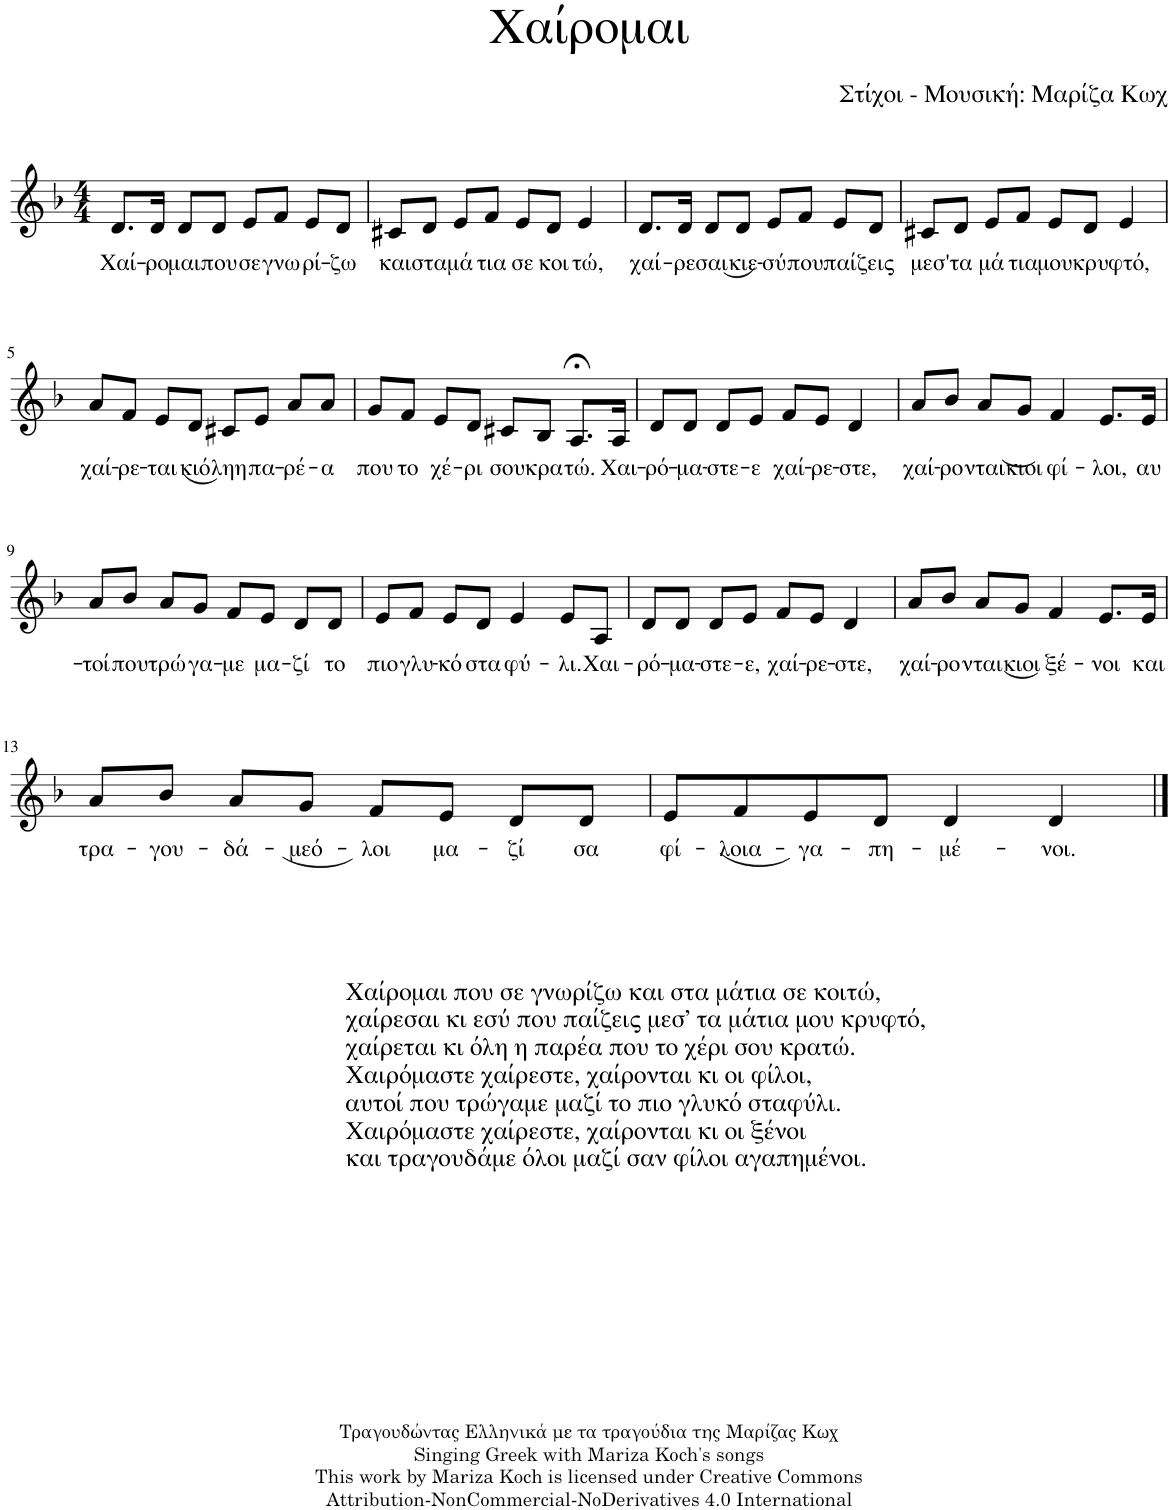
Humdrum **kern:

**kern	**text
*part1	*part1
*staff1	*staff1
*I"Φωνή	*
*clefG2	*
*k[b-]	*
*M4/4	*
=1	=1
!	!LO:LY:b
8.d/L	Χαί-
!	!LO:LY:b
16d/Jk	-ρο-
!	!LO:LY:b
8d/L	-μαι
!	!LO:LY:b
8d/J	που
!	!LO:LY:b
8e/L	σε
!	!LO:LY:b
8f/J	γνω-
!	!LO:LY:b
8e/L	-ρί-
!	!LO:LY:b
8d/J	-ζω
=2	=2
!	!LO:LY:b
8c#X/L	και
!	!LO:LY:b
8d/J	στα
!	!LO:LY:b
8e/L	μά-
!	!LO:LY:b
8f/J	-τια
!	!LO:LY:b
8e/L	σε
!	!LO:LY:b
8d/J	κοι-
!	!LO:LY:b
4e/	-τώ,
=3	=3
!	!LO:LY:b
8.d/L	χαί-
!	!LO:LY:b
16d/Jk	-ρε-
!	!LO:LY:b
8d/L	-σαι
!	!LO:LY:b
(8d/J	κιε-
!	!LO:LY:b
8e/L)	-σύ
!	!LO:LY:b
8f/J	που
!	!LO:LY:b
8e/L	παί-
!	!LO:LY:b
8d/J	-ζεις
=4	=4
!	!LO:LY:b
8c#X/L	μεσ'
!	!LO:LY:b
8d/J	τα
!	!LO:LY:b
8e/L	μά-
!	!LO:LY:b
8f/J	-τια
!	!LO:LY:b
8e/L	μου
!	!LO:LY:b
8d/J	κρυ-
!	!LO:LY:b
4e/	-φτό,
!!LO:LB:g=z
=5	=5
!	!LO:LY:b
8a/L	χαί-
!	!LO:LY:b
8f/J	-ρε-
!	!LO:LY:b
8e/L	-ται
!	!LO:LY:b
(8d/J	κιό-
!	!LO:LY:b
8c#X/L)	-ληη
!	!LO:LY:b
8e/J	πα-
!	!LO:LY:b
8a/L	-ρέ-
!	!LO:LY:b
8a/J	-α
=6	=6
!	!LO:LY:b
8g/L	που
!	!LO:LY:b
8f/J	το
!	!LO:LY:b
8e/L	χέ-
!	!LO:LY:b
8d/J	-ρι
!	!LO:LY:b
8c#X/L	σου
!	!LO:LY:b
8B-/J	κρα-
!	!LO:LY:b
8.A;</L	-τώ.
!	!LO:LY:b
16A/Jk	Χαι-
=7	=7
!	!LO:LY:b
8d/L	-ρό-
!	!LO:LY:b
8d/J	-μα-
!	!LO:LY:b
8d/L	-στε-
!	!LO:LY:b
8e/J	-ε
!	!LO:LY:b
8f/L	χαί-
!	!LO:LY:b
8e/J	-ρε-
!	!LO:LY:b
4d/	-στε,
=8	=8
!	!LO:LY:b
8a/L	χαί-
!	!LO:LY:b
8b-/J	-ρο-
!	!LO:LY:b
8a/L	-νται
!	!LO:LY:b
(8g/J	κιοι
!	!LO:LY:b
4f/)	φί-
!	!LO:LY:b
8.e/L	-λοι,
!	!LO:LY:b
16e/Jk	αυ-
!!LO:LB:g=z
=9	=9
!	!LO:LY:b
8a/L	-τοί
!	!LO:LY:b
8b-/J	που
!	!LO:LY:b
8a/L	τρώ-
!	!LO:LY:b
8g/J	-γα-
!	!LO:LY:b
8f/L	-με
!	!LO:LY:b
8e/J	μα-
!	!LO:LY:b
8d/L	-ζί
!	!LO:LY:b
8d/J	το
=10	=10
!	!LO:LY:b
8e/L	πιο
!	!LO:LY:b
8f/J	γλυ-
!	!LO:LY:b
8e/L	-κό
!	!LO:LY:b
8d/J	στα-
!	!LO:LY:b
4e/	-φύ-
!	!LO:LY:b
8e/L	-λι.
!	!LO:LY:b
8A/J	Χαι-
=11	=11
!	!LO:LY:b
8d/L	-ρό-
!	!LO:LY:b
8d/J	-μα-
!	!LO:LY:b
8d/L	-στε-
!	!LO:LY:b
8e/J	-ε,
!	!LO:LY:b
8f/L	χαί-
!	!LO:LY:b
8e/J	-ρε-
!	!LO:LY:b
4d/	-στε,
=12	=12
!	!LO:LY:b
8a/L	χαί-
!	!LO:LY:b
8b-/J	-ρο-
!	!LO:LY:b
8a/L	-νται
!	!LO:LY:b
(8g/J	κιοι
!	!LO:LY:b
4f/)	ξέ-
!	!LO:LY:b
8.e/L	-νοι
!	!LO:LY:b
16e/Jk	και
!!LO:LB:g=z
=13	=13
!	!LO:LY:b
8a/L	τρα-
!	!LO:LY:b
8b-/J	-γου-
!	!LO:LY:b
8a/L	-δά-
!	!LO:LY:b
(8g/J	-μεό-
!	!LO:LY:b
8f/L)	-λοι
!	!LO:LY:b
8e/J	μα-
!	!LO:LY:b
8d/L	-ζί
!	!LO:LY:b
8d/J	σα
=14	=14
!	!LO:LY:b
8e/L	φί-
!	!LO:LY:b
(8f/	-λοια-
!	!LO:LY:b
8e/)	-γα-
!	!LO:LY:b
8d/J	-πη-
!	!LO:LY:b
4d/	-μέ-
!LO:TX:b:t=Χαίρομαι που σε γνωρίζω και στα μάτια σε κοιτώ,	!
!LO:TX:b:t=χαίρεσαι κι εσύ που παίζεις μεσ’ τα μάτια μου κρυφτό,	!
!LO:TX:b:t=χαίρεται κι όλη η παρέα που το χέρι σου κρατώ.	!
!LO:TX:b:t=Χαιρόμαστε χαίρεστε, χαίρονται κι οι φίλοι,	!
!LO:TX:b:t=αυτοί που τρώγαμε μαζί το πιο γλυκό σταφύλι.	!
!LO:TX:b:t=Χαιρόμαστε χαίρεστε, χαίρονται κι οι ξένοι	!
!LO:TX:b:t=και τραγουδάμε όλοι μαζί σαν φίλοι αγαπημένοι.	!
!	!LO:LY:b
4d/	-νοι.
==	==
*-	*-
